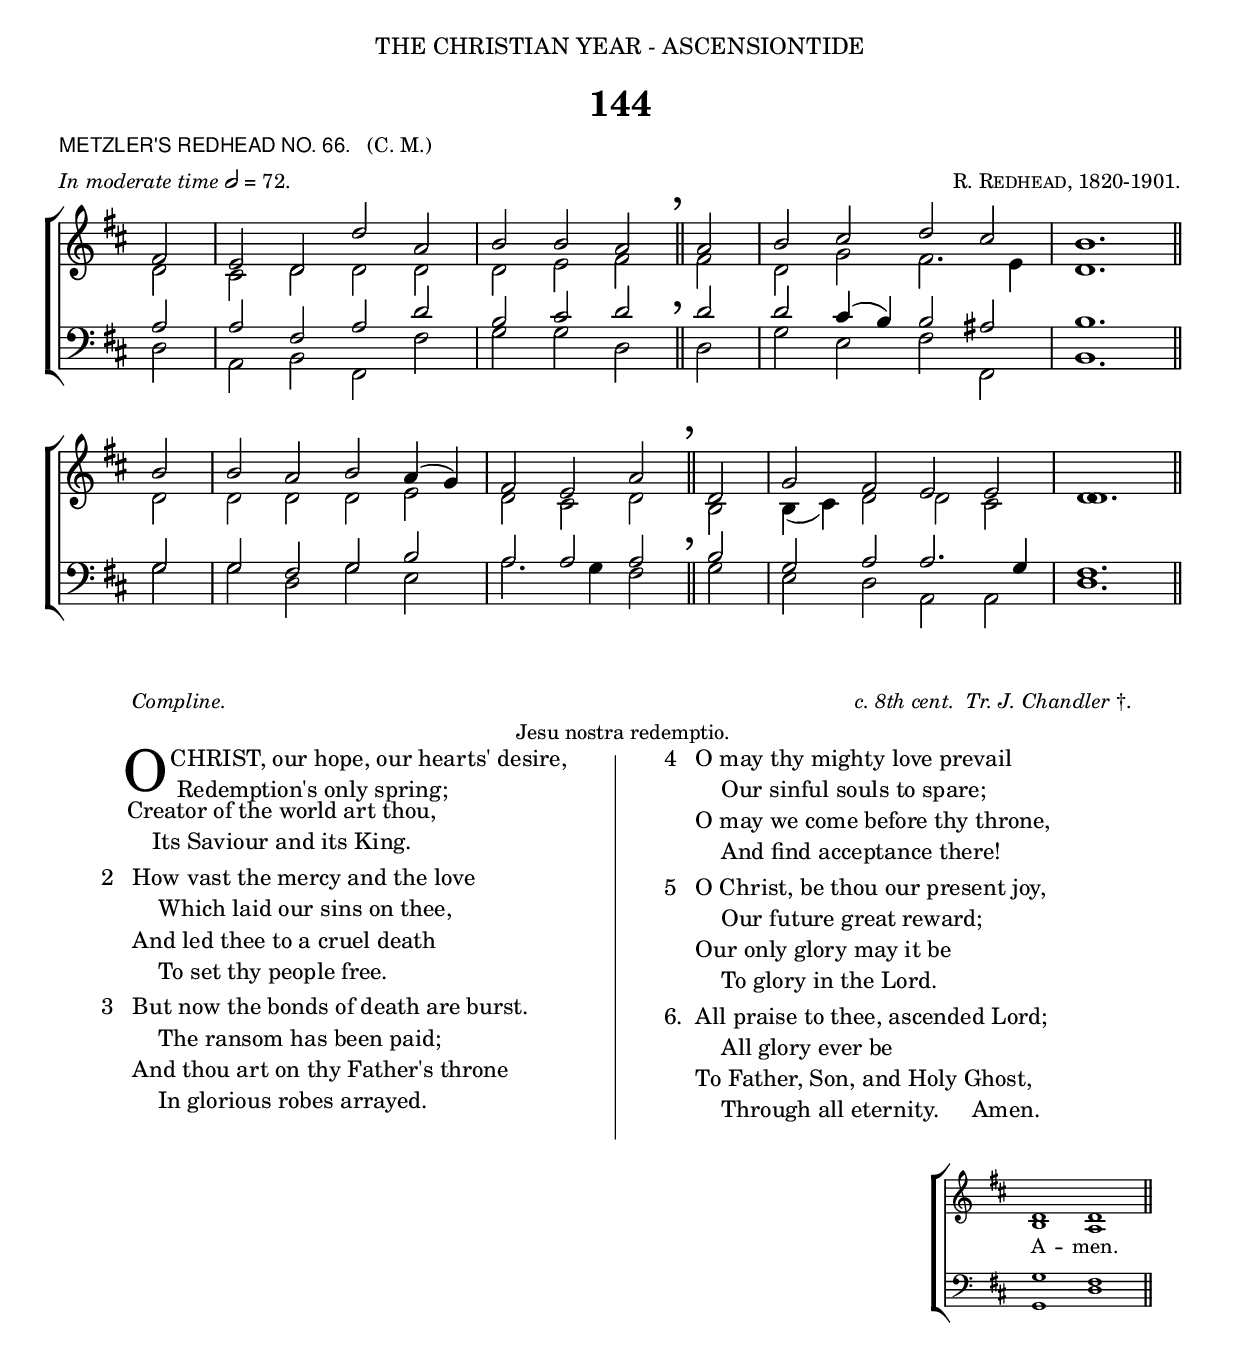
%%%% 233.png
%%%% Hymn 144. Metzler's Redhead No. 66. O Christ, our hope, our heart's desire.
%%%% Rev 1.

\version "2.10"

\header {
  dedication = \markup {  \center-align { "THE CHRISTIAN YEAR - ASCENSIONTIDE"
	\hspace #0.1 }}	
	
	title = "144"   
  
  poet = \markup { \small {  \line { \sans { "METZLER'S REDHEAD NO. 66."} \hspace #1 \roman {"(C. M.)"}} }}
  
  meter = \markup { \small { \italic {In moderate time}  \general-align #Y #DOWN \note #"2" #0.5 = 72.} }
  
  arranger = \markup { \small \smallCaps "R. Redhead, 1820-1901." }
  
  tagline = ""
}

%%%%%%%%%%%%%%%%%%%%%%%%%%% Macros

%%% merge. Macro to pull note slightly leftwards.  Used to produce those partially merged wholenotes 

merge = \once \override NoteColumn #'force-hshift = #-0.01

%%generates the breathmarks
breathmark = {	
	      \override Score.RehearsalMark #'break-visibility = #begin-of-line-invisible 
	      \override Score.RehearsalMark #'Y-offset = #'4.0 
	      \override Score.RehearsalMark #'X-offset = #'-0.5
	      \mark \markup { \fontsize #4 ","}
}	      

%%%%%%%%%%%%%%%%%%%%%%%%%%% End of macro definitions

%%% SATB voices

global = {
  \time 4/2
  \key d \major
  \set Staff.midiInstrument = "church organ"
}

soprano = \relative c' { 
  \partial 2 fis2 | e d d' a | b b a \breathmark \bar "||" a | b cis d cis | b1. \bar "||" \break
  b2 | b a b a4( g) | fis2 e a \breathmark \bar "||" d, | g fis e e | 
      \once \override Dots #'transparent = ##t
      d1. \bar "||"
} 
   
alto = \relative c' {  
  d2 | cis d d d | d e fis \bar "||" fis | d g fis2. e4 |  d1. \break
  d2 | d d d e | d cis d \bar "||" b | b4( cis) d2 d cis | \merge d1. \bar "||"
}

tenor = \relative c {\clef bass 
  a'2 | a fis a d | b cis d \bar "||" d | d cis4( b) b2 ais | b1. \bar "||" \break
  g2 | g fis g b | a2 a a \bar "||" b | g a a2. g4 | fis1. \bar "||"
}

bass = \relative c {\clef bass 
  \override Staff.NoteCollision #'merge-differently-dotted = ##t
  d2 | a b fis fis' | g g d \bar "||" d | g e fis fis, | b1. \bar "||" \break
  g'2 | g d g e | a2. g4 fis2 \bar "||" g | e d a a | d1. \bar "||"
}

#(ly:set-option 'point-and-click #f)

\paper {
  #(set-paper-size "a4")
%  annotate-spacing = ##t
  print-page-number = ##f
  ragged-last-bottom = ##t
  ragged-bottom = ##t
}

\book{

%%% Score block	

\score{
\new ChoirStaff	
<<
	\context Staff = upper << 
	\context Voice = sopranos { \voiceOne \global \soprano }
	\context Voice = altos    { \voiceTwo \global \alto }
	                      >>
	\context Staff = lower <<
	\context Voice = tenors { \voiceOne \global \tenor }
	\context Voice = basses { \voiceTwo \global \bass }
			        >>
>>
\layout {
		indent=0
		\context { \Score \remove "Bar_number_engraver" }
		\context { \Staff \remove "Time_signature_engraver" }
		\context { \Score \remove "Mark_engraver"  }
                \context { \Staff \consists "Mark_engraver"  }
	} %% close layout

\midi { \context { \Score tempoWholesPerMinute = #(ly:make-moment 72 2) }}       
  	
	
} %%% Score bracket

%%% Lyric attributions and titles

\markup { \column { 
	\line { \small { \hspace #7 \italic "Compline." \hspace #60 \italic "c. 8th cent.  Tr. J. Chandler" "†."}}
        \line { \small { \hspace #44 "Jesu nostra redemptio." }}
}}


%%% Main lyric block
%%% To fit on one page, lyrics are in 3 columns: column 1 (verses ), column 2 (a dividing line), column 3 (verses)

\markup { \hspace #4  %%add space as necc. to center the entire block of lyrics
          \column { %%% super column for entire block of lyrics
	    \line { %% a master line of 3 columns, two for lyrics and one column of a separator line
		\column { %% column 1
	                 \column { %%verse 1 is a column of 2 lines  
	                  \line { \hspace #2.2 \column { \lower #2.4 \fontsize #8 "O" }   %%Drop Cap goes here
				  \hspace #-1.0    %% adjust this if other letters are too far from Drop Cap
				  \column  { \raise #0.0 " CHRIST, our hope, our hearts' desire,"
			                                 "  Redemption's only spring;" } }     
	                  \line {  \hspace #2.5  %%adjust hspace until this line left edge is flush with Drop Cap
				   \lower  #1.56  %%adjust this until the line spacing looks right
				   \column {   
					   "Creator of the world art thou,"
					   "    Its Saviour and its King."
			  		}} 
			         } %%% finish verse 1
		        \hspace #1  % adds vertical spacing between verses  
           		\line { "2  "
			   \column {	     
				   "How vast the mercy and the love"
				   "    Which laid our sins on thee,"
				   "And led thee to a cruel death"
				   "    To set thy people free."
			}}
			\hspace #1  % adds vertical spacing between verses  
           		\line { "3  "
			   \column {	     
				   "But now the bonds of death are burst."
				   "    The ransom has been paid;"
				   "And thou art on thy Father's throne"
				   "    In glorious robes arrayed."
			}}
		}  %% finish Page column 1
		
	\hspace #4 %%adds horizontal space columns 1 and 2   
			   
	\column { \filled-box #'(0.0 . 0.1) #'( -36 . 1) #0 }   %%% Column 2. This is the line dviding the columns 1 and 3. 
			   	   
	\hspace #4 %%adds horizontal space between columns 2 and 3	
	
	\column { %%start page column 3		
			\line {"4  "
			   \column {	     
				   "O may thy mighty love prevail"
				   "    Our sinful souls to spare;"
				   "O may we come before thy throne,"
				   "    And find acceptance there!"
			}}
			\hspace #1 % adds vertical spacing between verses  
			\line {"5  "
			    \column {	     
				   "O Christ, be thou our present joy,"
				   "    Our future great reward;"
				   "Our only glory may it be"
				   "    To glory in the Lord."
			}}
			\hspace #1 % adds vertical spacing between verses
			\line { "6. "
			     \column {	     
				   "All praise to thee, ascended Lord;"
				   "    All glory ever be"
				   "To Father, Son, and Holy Ghost,"
				   "    Through all eternity.     Amen."
     			}}
	    } %%% end column 3
     } %%% end master-line
   } %%% super column bracket
} %%% lyrics markup bracket


%%% Amen score block
\score{
  \new ChoirStaff
   <<
        \context Staff = upper \with { fontSize = #-3  \override StaffSymbol #'staff-space = #(magstep -2) }  
	                      << 
	\context Voice = "sopranos" { \relative c' { \clef treble \global \voiceOne d1 d1 \bar "||" }}
	\context Voice = "altos"    { \relative c' {  \clef treble \global \voiceTwo b1 a1 \bar "||" }}
	                      >>
			      
	\context Lyrics \lyricsto "altos" { \override LyricText #'font-size = #-1 A -- men. }
	
	\context Staff = lower \with { fontSize = #-3  \override StaffSymbol #'staff-space = #(magstep -2) }  
	                       <<
	\context Voice = "tenors" { \relative c { \clef bass \global \voiceThree g'1 fis1 \bar "||" }}
	\context Voice = "basses" { \relative c { \clef bass \global \voiceFour  g1 d'1 \bar "||" }}
			        >> 
  >>			      
\header { breakbefore = ##f piece = " " opus = " " }
\layout { 
	\context { \Score timing = ##f }
	ragged-right = ##t
	indent = 15\cm
	\context { \Staff \remove Time_signature_engraver }

       }

\midi { \context { \Score tempoWholesPerMinute = #(ly:make-moment 72 2) }}  %%Amen midi       
       
}  


} %%% book bracket
